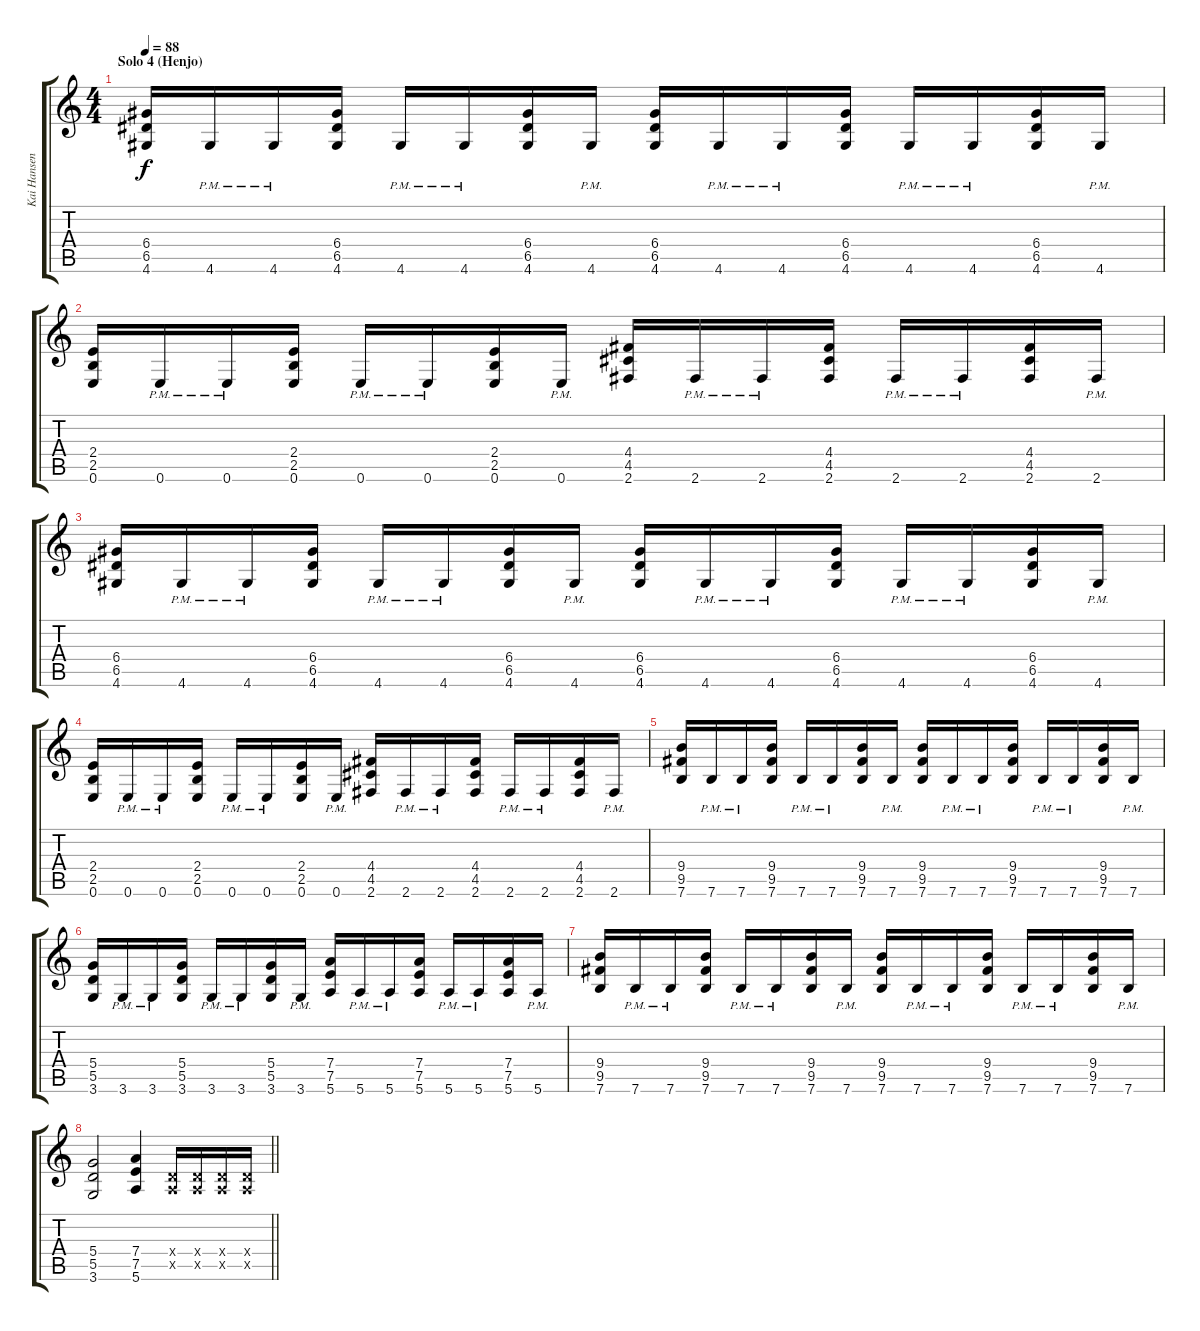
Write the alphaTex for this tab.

\track ("Kai Hansen" "Kai Hansen") {instrument distortionguitar}
\staff {score tabs}
\tuning (E4 B3 G3 D3 A2 E2) {hide}
\ts (4 4)
\section ("" "Solo 4 (Henjo)")
\tempo 88
\clef g2
\ks c
(6.4 6.5 4.6).16{dy f} 4.6{pm}.16 4.6{pm}.16 (6.4 6.5 4.6).16 4.6{pm}.16 4.6{pm}.16 (6.4 6.5 4.6).16 4.6{pm}.16 (6.4 6.5 4.6).16 4.6{pm}.16 4.6{pm}.16 (6.4 6.5 4.6).16 4.6{pm}.16 4.6{pm}.16 (6.4 6.5 4.6).16 4.6{pm}.16 |
(2.4 2.5 0.6).16 0.6{pm}.16 0.6{pm}.16 (2.4 2.5 0.6).16 0.6{pm}.16 0.6{pm}.16 (2.4 2.5 0.6).16 0.6{pm}.16 (4.4 4.5 2.6).16 2.6{pm}.16 2.6{pm}.16 (4.4 4.5 2.6).16 2.6{pm}.16 2.6{pm}.16 (4.4 4.5 2.6).16 2.6{pm}.16 |
(6.4 6.5 4.6).16 4.6{pm}.16 4.6{pm}.16 (6.4 6.5 4.6).16 4.6{pm}.16 4.6{pm}.16 (6.4 6.5 4.6).16 4.6{pm}.16 (6.4 6.5 4.6).16 4.6{pm}.16 4.6{pm}.16 (6.4 6.5 4.6).16 4.6{pm}.16 4.6{pm}.16 (6.4 6.5 4.6).16 4.6{pm}.16 |
(2.4 2.5 0.6).16 0.6{pm}.16 0.6{pm}.16 (2.4 2.5 0.6).16 0.6{pm}.16 0.6{pm}.16 (2.4 2.5 0.6).16 0.6{pm}.16 (4.4 4.5 2.6).16 2.6{pm}.16 2.6{pm}.16 (4.4 4.5 2.6).16 2.6{pm}.16 2.6{pm}.16 (4.4 4.5 2.6).16 2.6{pm}.16 |
(9.4 9.5 7.6).16 7.6{pm}.16 7.6{pm}.16 (9.4 9.5 7.6).16 7.6{pm}.16 7.6{pm}.16 (9.4 9.5 7.6).16 7.6{pm}.16 (9.4 9.5 7.6).16 7.6{pm}.16 7.6{pm}.16 (9.4 9.5 7.6).16 7.6{pm}.16 7.6{pm}.16 (9.4 9.5 7.6).16 7.6{pm}.16 |
(5.4 5.5 3.6).16 3.6{pm}.16 3.6{pm}.16 (5.4 5.5 3.6).16 3.6{pm}.16 3.6{pm}.16 (5.4 5.5 3.6).16 3.6{pm}.16 (7.4 7.5 5.6).16 5.6{pm}.16 5.6{pm}.16 (7.4 7.5 5.6).16 5.6{pm}.16 5.6{pm}.16 (7.4 7.5 5.6).16 5.6{pm}.16 |
(9.4 9.5 7.6).16 7.6{pm}.16 7.6{pm}.16 (9.4 9.5 7.6).16 7.6{pm}.16 7.6{pm}.16 (9.4 9.5 7.6).16 7.6{pm}.16 (9.4 9.5 7.6).16 7.6{pm}.16 7.6{pm}.16 (9.4 9.5 7.6).16 7.6{pm}.16 7.6{pm}.16 (9.4 9.5 7.6).16 7.6{pm}.16 |
\barLineRight lightlight
(5.4 5.5 3.6).2 (7.4 7.5 5.6).4 (0.4{x} 0.5{x}).16 (0.4{x} 0.5{x}).16 (0.4{x} 0.5{x}).16 (0.4{x} 0.5{x}).16
